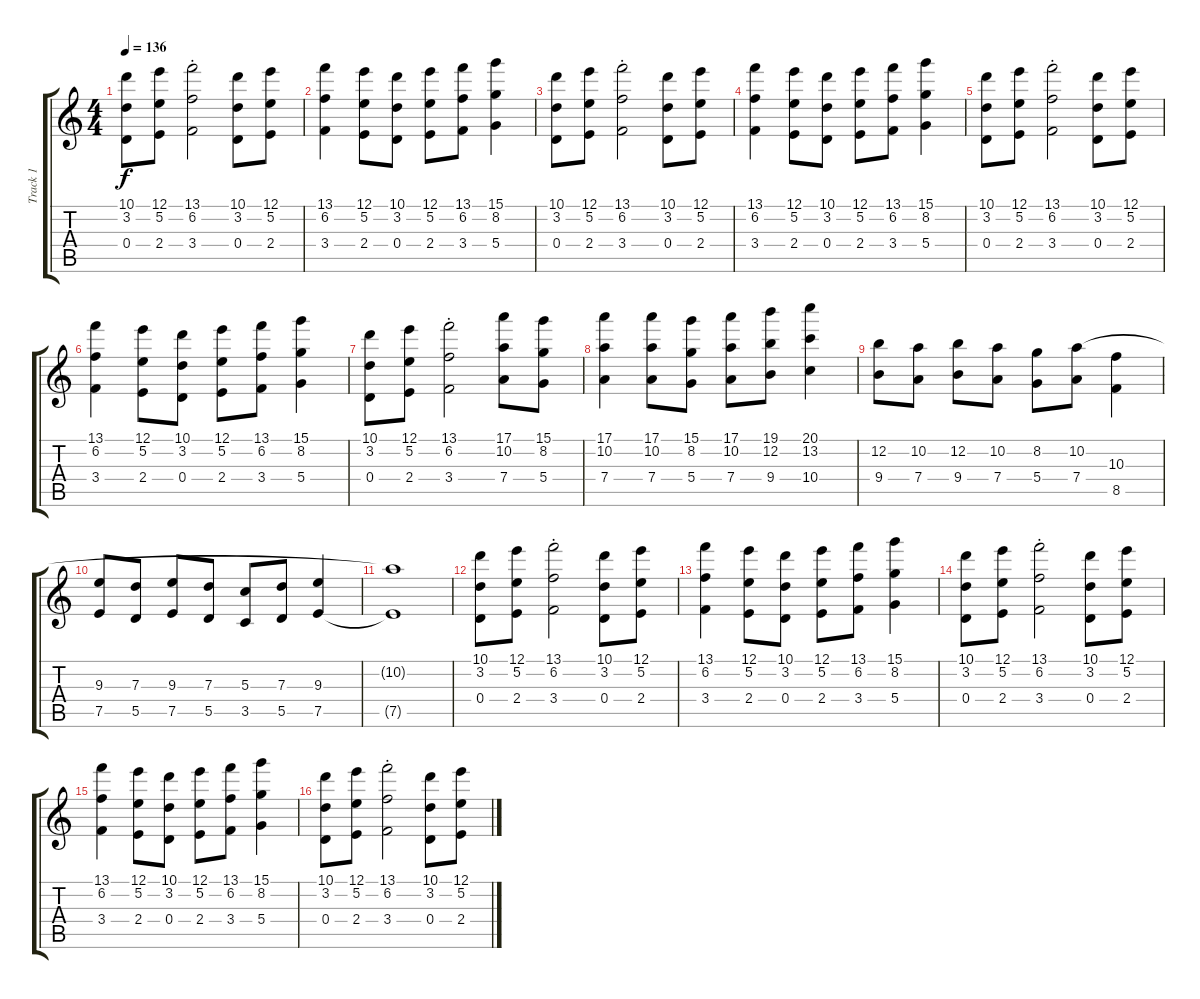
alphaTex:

\track ("Track 1" "Track 1") {instrument distortionguitar}
\staff {score tabs}
\tuning (E4 B3 G3 D3 A2 D2) {hide}
\ts (4 4)
\tempo 136
\clef g2
\ks c
(10.1 3.2 0.4).8{dy f} (12.1 5.2 2.4).8 (13.1 6.2 3.4{st}).2 (10.1 3.2 0.4).8 (12.1 5.2 2.4).8 |
(13.1 6.2 3.4).4 (12.1 5.2 2.4).8 (10.1 3.2 0.4).8 (12.1 5.2 2.4).8 (13.1 6.2 3.4).8 (15.1 8.2 5.4).4 |
(10.1 3.2 0.4).8 (12.1 5.2 2.4).8 (13.1 6.2 3.4{st}).2 (10.1 3.2 0.4).8 (12.1 5.2 2.4).8 |
(13.1 6.2 3.4).4 (12.1 5.2 2.4).8 (10.1 3.2 0.4).8 (12.1 5.2 2.4).8 (13.1 6.2 3.4).8 (15.1 8.2 5.4).4 |
(10.1 3.2 0.4).8 (12.1 5.2 2.4).8 (13.1 6.2 3.4{st}).2 (10.1 3.2 0.4).8 (12.1 5.2 2.4).8 |
(13.1 6.2 3.4).4 (12.1 5.2 2.4).8 (10.1 3.2 0.4).8 (12.1 5.2 2.4).8 (13.1 6.2 3.4).8 (15.1 8.2 5.4).4 |
(10.1 3.2 0.4).8 (12.1 5.2 2.4).8 (13.1 6.2 3.4{st}).2 (17.1 10.2 7.4).8 (15.1 8.2 5.4).8 |
(17.1 10.2 7.4).4 (17.1 10.2 7.4).8 (15.1 8.2 5.4).8 (17.1 10.2 7.4).8 (19.1 12.2 9.4).8 (20.1 13.2 10.4).4 |
(12.2 9.4).8 (10.2 7.4).8 (12.2 9.4).8 (10.2 7.4).8 (8.2 5.4).8 (10.2 7.4).8 (10.3 8.5).4 |
(9.3 7.5).8 (7.3 5.5).8 (9.3 7.5).8 (7.3 5.5).8 (5.3 3.5).8 (7.3 5.5).8 (9.3 7.5).4 |
(10.2{t} 7.5{t}).1 |
(10.1 3.2 0.4).8 (12.1 5.2 2.4).8 (13.1 6.2 3.4{st}).2 (10.1 3.2 0.4).8 (12.1 5.2 2.4).8 |
(13.1 6.2 3.4).4 (12.1 5.2 2.4).8 (10.1 3.2 0.4).8 (12.1 5.2 2.4).8 (13.1 6.2 3.4).8 (15.1 8.2 5.4).4 |
(10.1 3.2 0.4).8 (12.1 5.2 2.4).8 (13.1 6.2 3.4{st}).2 (10.1 3.2 0.4).8 (12.1 5.2 2.4).8 |
(13.1 6.2 3.4).4 (12.1 5.2 2.4).8 (10.1 3.2 0.4).8 (12.1 5.2 2.4).8 (13.1 6.2 3.4).8 (15.1 8.2 5.4).4 |
(10.1 3.2 0.4).8 (12.1 5.2 2.4).8 (13.1 6.2 3.4{st}).2 (10.1 3.2 0.4).8 (12.1 5.2 2.4).8
